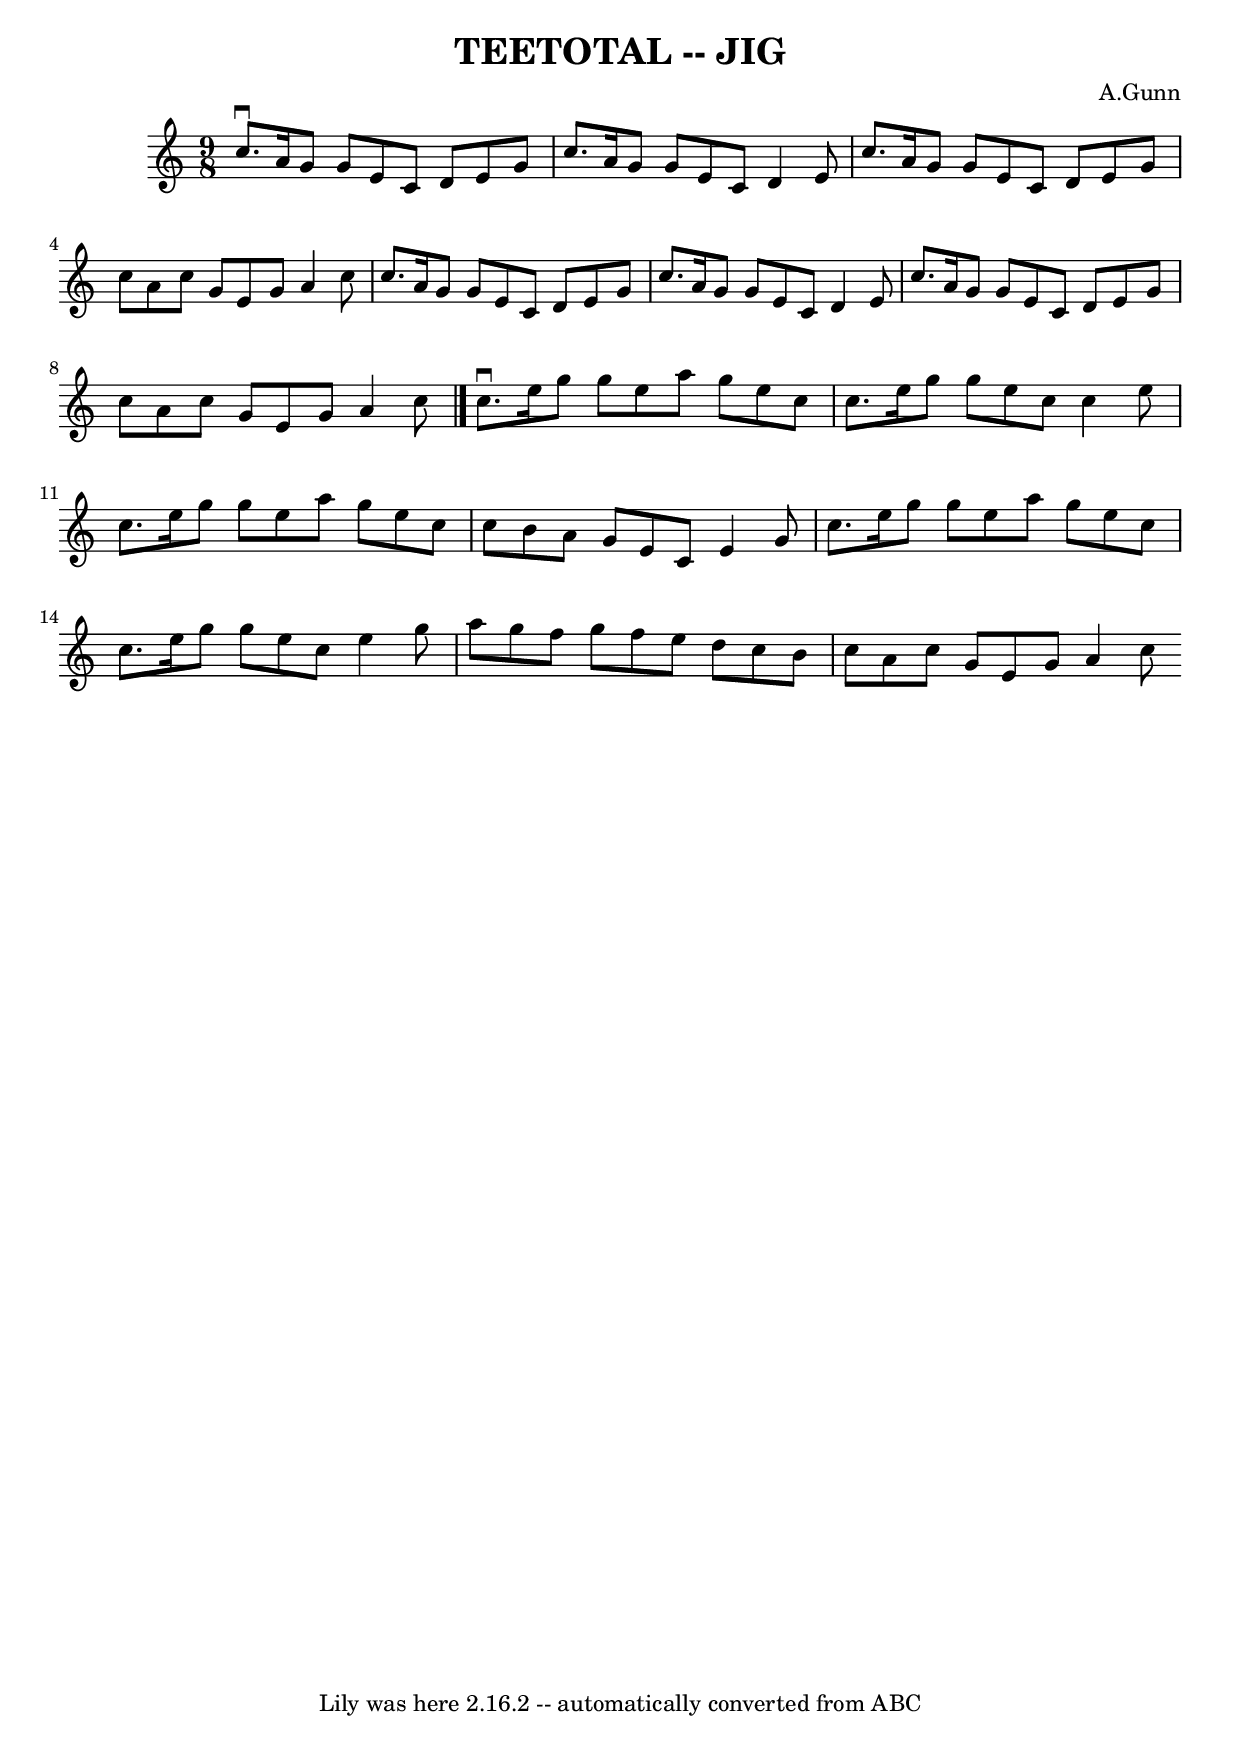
\version "2.16.2"
\include "Mammoth.ily"
\header {
  %% book = "Ryan's Mammoth Collection of Fiddle Tunes"
  composer = "A.Gunn"
  crossRefNumber = "1"
  footnotes = ""
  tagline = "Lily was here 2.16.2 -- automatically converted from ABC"
  title = "TEETOTAL -- JIG"

}
voicedefault =  {


  \time 9/8 
  \key a \minor c''8.^\downbow a'16 g'8 g'8 e'8 c'8 d'8 e'8 g'8      |
  c''8. a'16 g'8 g'8 e'8 c'8 d'4 e'8     |
  c''8. a'16 g'8 g'8 e'8 c'8 d'8 e'8 g'8     |
  c''8 a'8 c''8 g'8 e'8 g'8 a'4 c''8         |
  c''8. a'16 g'8 g'8 e'8 c'8 d'8 e'8 g'8     |
  c''8. a'16 g'8 g'8 e'8 c'8 d'4 e'8     |
  c''8. a'16 g'8 g'8 e'8 c'8 d'8 e'8 g'8     |
  c''8 a'8 c''8 g'8 e'8 g'8 a'4 c''8    \bar "|." c''8.^\downbow e''16 g''8 g''8 e''8 a''8 g''8 e''8 c''8      |
  c''8. e''16 g''8 g''8 e''8 c''8 c''4 e''8     |
  c''8. e''16 g''8 g''8 e''8 a''8 g''8 e''8 c''8     |
  c''8 b'8 a'8 g'8 e'8 c'8 e'4 g'8         |
  c''8. e''16 g''8 g''8 e''8 a''8 g''8 e''8 c''8     |
  c''8. e''16 g''8 g''8 e''8 c''8 e''4 g''8     |
  a''8 g''8 f''8 g''8 f''8 e''8 d''8 c''8 b'8     |
  c''8 a'8 c''8 g'8 e'8 g'8 a'4 c''8    \bar " |."   

}

\score{
  <<

    \context Staff="default"
    {
      \voicedefault 
      
    }

  >>
  \layout {
    
  }
  \midi {
  }

}
